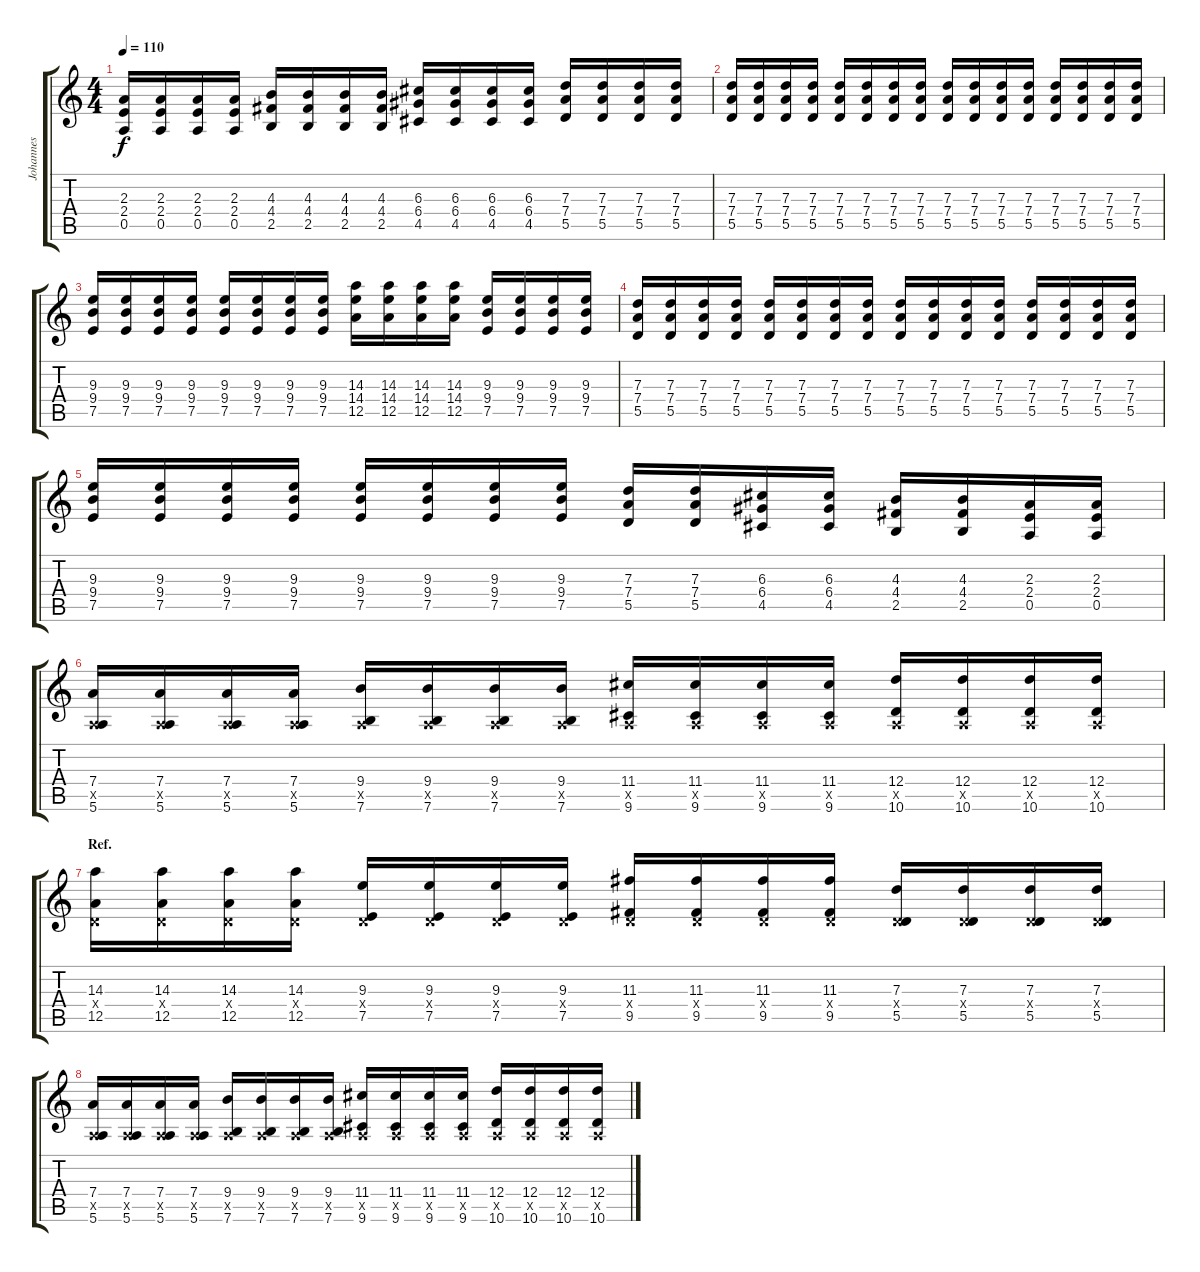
\track ("Johannes" "Johannes") {instrument acousticguitarnylon}
\staff {score tabs}
\tuning (E4 B3 G3 D3 A2 E2) {hide}
\ts (4 4)
\tempo 110
\clef g2
\ks c
(2.3 2.4 0.5).16{dy f} (2.3 2.4 0.5).16 (2.3 2.4 0.5).16 (2.3 2.4 0.5).16 (4.3 4.4 2.5).16 (4.3 4.4 2.5).16 (4.3 4.4 2.5).16 (4.3 4.4 2.5).16 (6.3 6.4 4.5).16 (6.3 6.4 4.5).16 (6.3 6.4 4.5).16 (6.3 6.4 4.5).16 (7.3 7.4 5.5).16 (7.3 7.4 5.5).16 (7.3 7.4 5.5).16 (7.3 7.4 5.5).16 |
(7.3 7.4 5.5).16 (7.3 7.4 5.5).16 (7.3 7.4 5.5).16 (7.3 7.4 5.5).16 (7.3 7.4 5.5).16 (7.3 7.4 5.5).16 (7.3 7.4 5.5).16 (7.3 7.4 5.5).16 (7.3 7.4 5.5).16 (7.3 7.4 5.5).16 (7.3 7.4 5.5).16 (7.3 7.4 5.5).16 (7.3 7.4 5.5).16 (7.3 7.4 5.5).16 (7.3 7.4 5.5).16 (7.3 7.4 5.5).16 |
(9.3 9.4 7.5).16 (9.3 9.4 7.5).16 (9.3 9.4 7.5).16 (9.3 9.4 7.5).16 (9.3 9.4 7.5).16 (9.3 9.4 7.5).16 (9.3 9.4 7.5).16 (9.3 9.4 7.5).16 (14.3 14.4 12.5).16 (14.3 14.4 12.5).16 (14.3 14.4 12.5).16 (14.3 14.4 12.5).16 (9.3 9.4 7.5).16 (9.3 9.4 7.5).16 (9.3 9.4 7.5).16 (9.3 9.4 7.5).16 |
(7.3 7.4 5.5).16 (7.3 7.4 5.5).16 (7.3 7.4 5.5).16 (7.3 7.4 5.5).16 (7.3 7.4 5.5).16 (7.3 7.4 5.5).16 (7.3 7.4 5.5).16 (7.3 7.4 5.5).16 (7.3 7.4 5.5).16 (7.3 7.4 5.5).16 (7.3 7.4 5.5).16 (7.3 7.4 5.5).16 (7.3 7.4 5.5).16 (7.3 7.4 5.5).16 (7.3 7.4 5.5).16 (7.3 7.4 5.5).16 |
(9.3 9.4 7.5).16 (9.3 9.4 7.5).16 (9.3 9.4 7.5).16 (9.3 9.4 7.5).16 (9.3 9.4 7.5).16 (9.3 9.4 7.5).16 (9.3 9.4 7.5).16 (9.3 9.4 7.5).16 (7.3 7.4 5.5).16 (7.3 7.4 5.5).16 (6.3 6.4 4.5).16 (6.3 6.4 4.5).16 (4.3 4.4 2.5).16 (4.3 4.4 2.5).16 (2.3 2.4 0.5).16 (2.3 2.4 0.5).16 |
(7.4 0.5{x} 5.6).16 (7.4 0.5{x} 5.6).16 (7.4 0.5{x} 5.6).16 (7.4 0.5{x} 5.6).16 (9.4 0.5{x} 7.6).16 (9.4 0.5{x} 7.6).16 (9.4 0.5{x} 7.6).16 (9.4 0.5{x} 7.6).16 (11.4 0.5{x} 9.6).16 (11.4 0.5{x} 9.6).16 (11.4 0.5{x} 9.6).16 (11.4 0.5{x} 9.6).16 (12.4 0.5{x} 10.6).16 (12.4 0.5{x} 10.6).16 (12.4 0.5{x} 10.6).16 (12.4 0.5{x} 10.6).16 |
\section ("" "Ref.")
(14.3 0.4{x} 12.5).16 (14.3 0.4{x} 12.5).16 (14.3 0.4{x} 12.5).16 (14.3 0.4{x} 12.5).16 (9.3 0.4{x} 7.5).16 (9.3 0.4{x} 7.5).16 (9.3 0.4{x} 7.5).16 (9.3 0.4{x} 7.5).16 (11.3 0.4{x} 9.5).16 (11.3 0.4{x} 9.5).16 (11.3 0.4{x} 9.5).16 (11.3 0.4{x} 9.5).16 (7.3 0.4{x} 5.5).16 (7.3 0.4{x} 5.5).16 (7.3 0.4{x} 5.5).16 (7.3 0.4{x} 5.5).16 |
(7.4 0.5{x} 5.6).16 (7.4 0.5{x} 5.6).16 (7.4 0.5{x} 5.6).16 (7.4 0.5{x} 5.6).16 (9.4 0.5{x} 7.6).16 (9.4 0.5{x} 7.6).16 (9.4 0.5{x} 7.6).16 (9.4 0.5{x} 7.6).16 (11.4 0.5{x} 9.6).16 (11.4 0.5{x} 9.6).16 (11.4 0.5{x} 9.6).16 (11.4 0.5{x} 9.6).16 (12.4 0.5{x} 10.6).16 (12.4 0.5{x} 10.6).16 (12.4 0.5{x} 10.6).16 (12.4 0.5{x} 10.6).16
